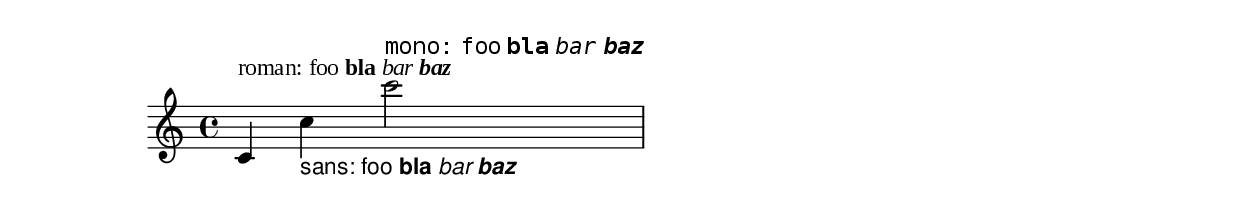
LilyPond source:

%% Do not edit this file; it is auto-generated from LSR http://lsr.dsi.unimi.it
%% This file is in the public domain.
\version "2.11.38"

\header {
  lsrtags = "text, tweaks-and-overrides"

  texidoc = "
The default font families for text can be overridden with
@code{make-pango-font-tree}. 

"
  doctitle = "Changing the default text font family"
} % begin verbatim
\paper {
  % change for other default global staff size. 
  myStaffSize = #20
  %{
     run
         lilypond -dshow-available-fonts blabla
     to show all fonts available in the process log.  
  %}

  #(define fonts
    (make-pango-font-tree "Times New Roman"
                          "Nimbus Sans"
                          "Luxi Mono"
;;                        "Helvetica"
;;                        "Courier"
     (/ myStaffSize 20)))
}

\relative {
  c'^\markup {
    roman: foo \bold bla \italic bar \italic \bold baz 
  }
  c'_\markup {
    \override #'(font-family . sans)
    {
      sans: foo \bold bla \italic bar \italic \bold baz
    }
  }
  c'2^\markup {
    \override #'(font-family . typewriter)
    {
      mono: foo \bold bla \italic bar \italic \bold baz
    }
  }
}  

